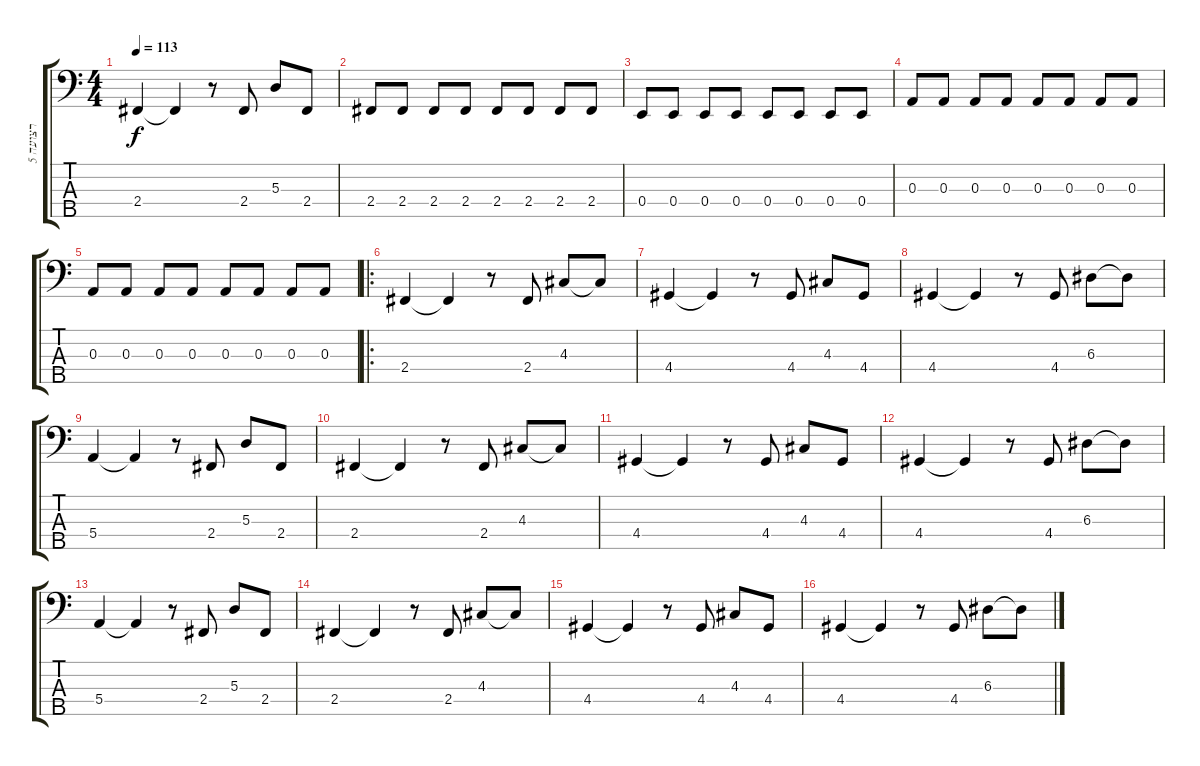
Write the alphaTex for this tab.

\track ("רצועה 5" "רצועה 5") {instrument electricbassfinger}
\staff {score tabs}
\tuning (G2 D2 A1 E1 B0) {hide}
\ts (4 4)
\tempo 113
\clef f4
\ks c
2.4.4{dy f} 2.4{t}.4 r.8 2.4.8 5.3.8 2.4.8 |
2.4.8 2.4.8 2.4.8 2.4.8 2.4.8 2.4.8 2.4.8 2.4.8 |
0.4.8 0.4.8 0.4.8 0.4.8 0.4.8 0.4.8 0.4.8 0.4.8 |
0.3.8 0.3.8 0.3.8 0.3.8 0.3.8 0.3.8 0.3.8 0.3.8 |
0.3.8 0.3.8 0.3.8 0.3.8 0.3.8 0.3.8 0.3.8 0.3.8 |
\ro
2.4.4 2.4{t}.4 r.8 2.4.8 4.3.8 4.3{t}.8 |
4.4.4 4.4{t}.4 r.8 4.4.8 4.3.8 4.4.8 |
4.4.4 4.4{t}.4 r.8 4.4.8 6.3.8 6.3{t}.8 |
5.4.4 5.4{t}.4 r.8 2.4.8 5.3.8 2.4.8 |
2.4.4 2.4{t}.4 r.8 2.4.8 4.3.8 4.3{t}.8 |
4.4.4 4.4{t}.4 r.8 4.4.8 4.3.8 4.4.8 |
4.4.4 4.4{t}.4 r.8 4.4.8 6.3.8 6.3{t}.8 |
5.4.4 5.4{t}.4 r.8 2.4.8 5.3.8 2.4.8 |
2.4.4 2.4{t}.4 r.8 2.4.8 4.3.8 4.3{t}.8 |
4.4.4 4.4{t}.4 r.8 4.4.8 4.3.8 4.4.8 |
4.4.4 4.4{t}.4 r.8 4.4.8 6.3.8 6.3{t}.8
